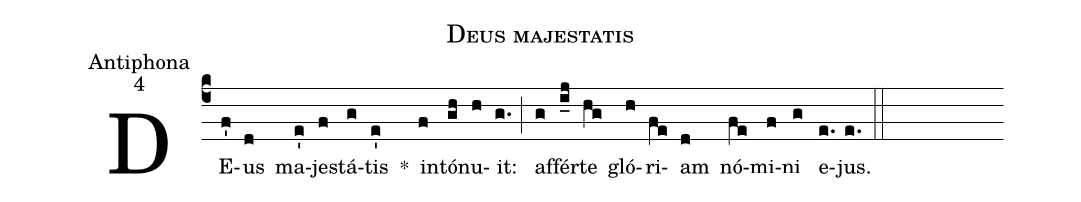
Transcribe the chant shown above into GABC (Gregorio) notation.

name:Deus majestatis;
office-part:Antiphona;
mode:4;
%%
(c4) DE(f')us(d) ma(e')je(f)stá(g)tis(e') *() in(f)tó(gh)nu(h)it:(g.) (;) af(g)fér(i_j)te(hg) gló(h)ri(fe)am(d) nó(fe)mi(f)ni(g) e(e.)jus.(e.) (::)
